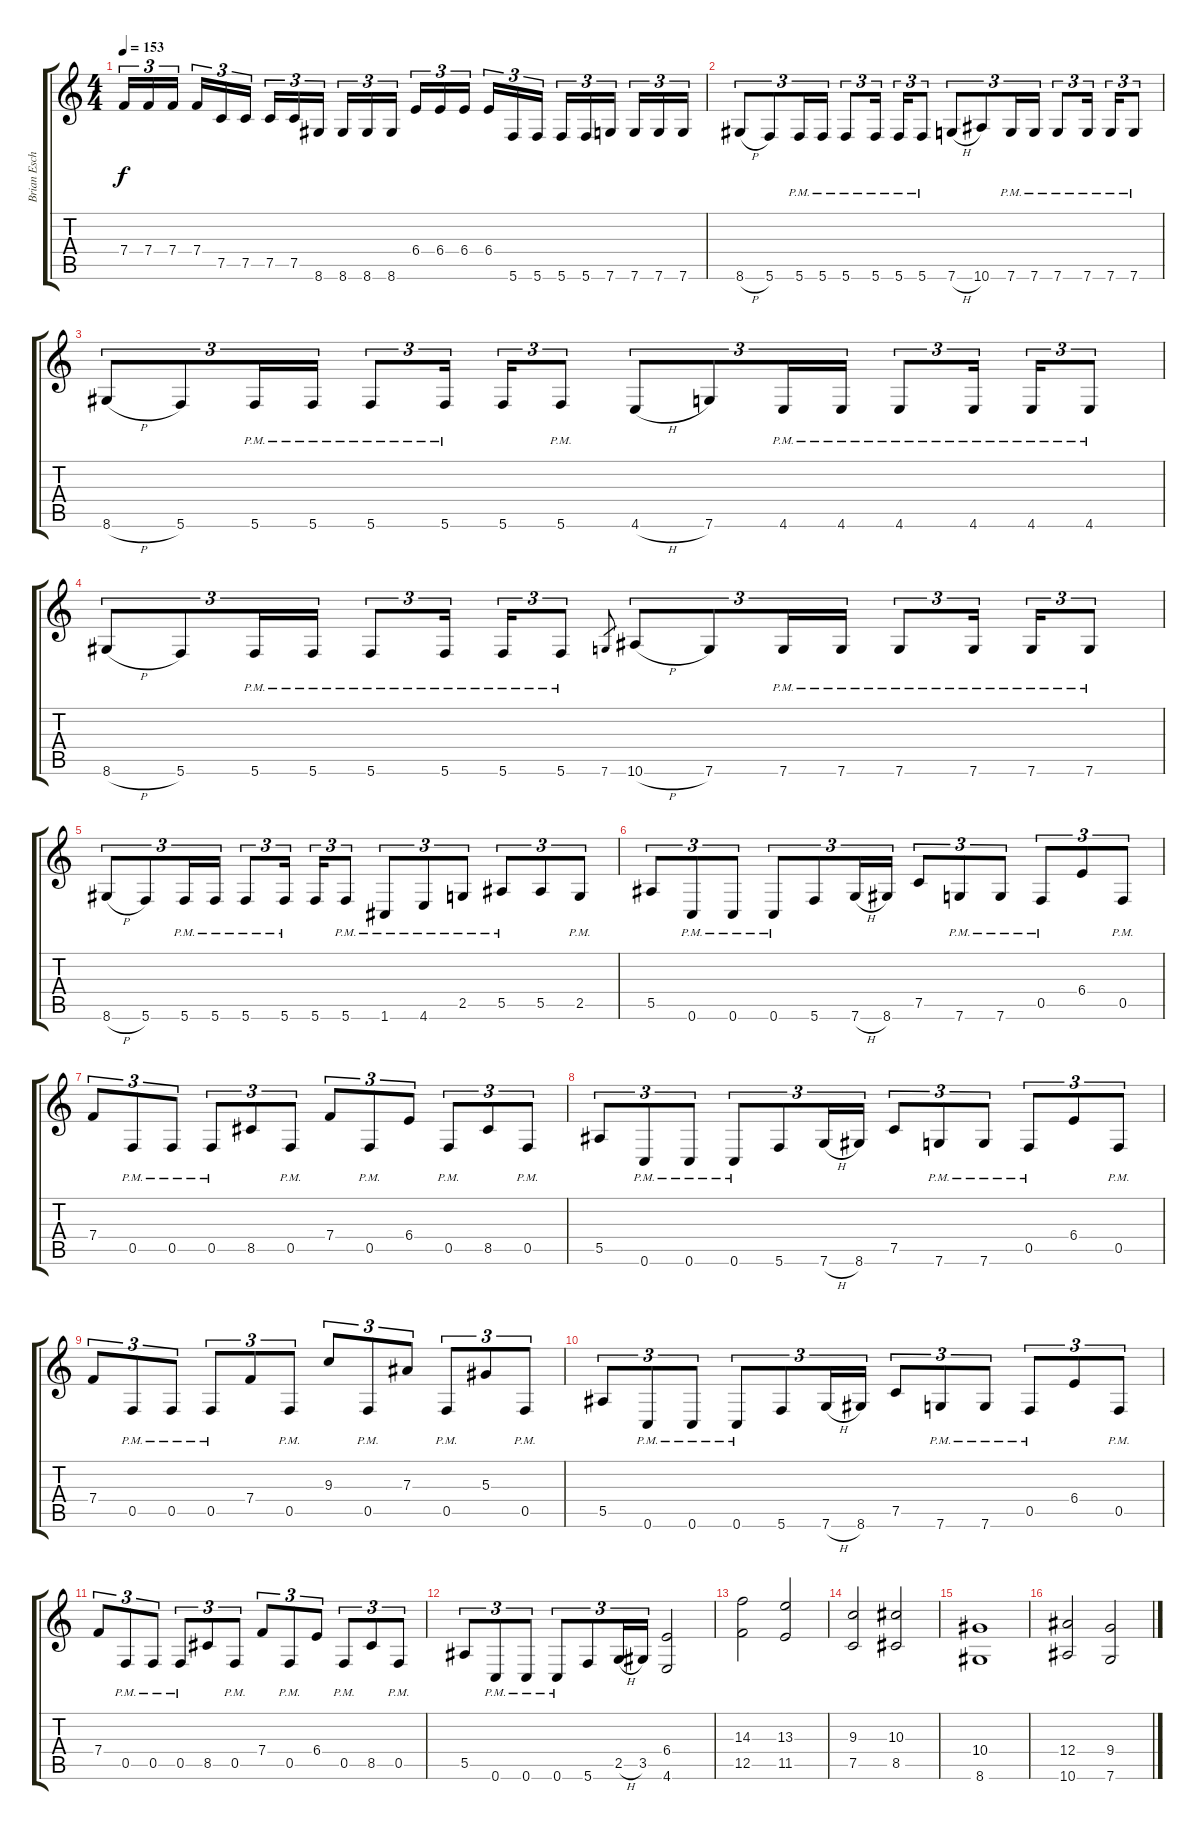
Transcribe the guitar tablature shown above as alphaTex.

\track ("Brian Eschbach (Lead Guitar)" "Brian Esch") {instrument distortionguitar}
\staff {score tabs}
\tuning (C4 G3 Eb3 Bb2 F2 C2) {hide}
\ts (4 4)
\tempo 153
\clef g2
\ks c
7.4.16{tu (3 2) dy f} 7.4.16{tu (3 2)} 7.4.16{tu (3 2)} 7.4.16{tu (3 2)} 7.5.16{tu (3 2)} 7.5.16{tu (3 2)} 7.5.16{tu (3 2)} 7.5.16{tu (3 2)} 8.6.16{tu (3 2)} 8.6.16{tu (3 2)} 8.6.16{tu (3 2)} 8.6.16{tu (3 2)} 6.4.16{tu (3 2)} 6.4.16{tu (3 2)} 6.4.16{tu (3 2)} 6.4.16{tu (3 2)} 5.6.16{tu (3 2)} 5.6.16{tu (3 2)} 5.6.16{tu (3 2)} 5.6.16{tu (3 2)} 7.6.16{tu (3 2)} 7.6.16{tu (3 2)} 7.6.16{tu (3 2)} 7.6.16{tu (3 2)} |
8.6{h}.8{tu (3 2)} 5.6.8{tu (3 2)} 5.6{pm}.16{tu (3 2)} 5.6{pm}.16{tu (3 2)} 5.6{pm}.8{tu (3 2)} 5.6{pm}.16{tu (3 2)} 5.6{pm}.16{tu (3 2)} 5.6{pm}.8{tu (3 2)} 7.6{h}.8{tu (3 2)} 10.6.8{tu (3 2)} 7.6{pm}.16{tu (3 2)} 7.6{pm}.16{tu (3 2)} 7.6{pm}.8{tu (3 2)} 7.6{pm}.16{tu (3 2)} 7.6{pm}.16{tu (3 2)} 7.6{pm}.8{tu (3 2)} |
8.6{h}.8{tu (3 2)} 5.6.8{tu (3 2)} 5.6{pm}.16{tu (3 2)} 5.6{pm}.16{tu (3 2)} 5.6{pm}.8{tu (3 2)} 5.6{pm}.16{tu (3 2)} 5.6.16{tu (3 2)} 5.6{pm}.8{tu (3 2)} 4.6{h}.8{tu (3 2)} 7.6.8{tu (3 2)} 4.6{pm}.16{tu (3 2)} 4.6{pm}.16{tu (3 2)} 4.6{pm}.8{tu (3 2)} 4.6{pm}.16{tu (3 2)} 4.6{pm}.16{tu (3 2)} 4.6{pm}.8{tu (3 2)} |
8.6{h}.8{tu (3 2)} 5.6.8{tu (3 2)} 5.6{pm}.16{tu (3 2)} 5.6{pm}.16{tu (3 2)} 5.6{pm}.8{tu (3 2)} 5.6{pm}.16{tu (3 2)} 5.6{pm}.16{tu (3 2)} 5.6{pm}.8{tu (3 2)} 7.6.8{gr} 10.6{h}.8{tu (3 2)} 7.6.8{tu (3 2)} 7.6{pm}.16{tu (3 2)} 7.6{pm}.16{tu (3 2)} 7.6{pm}.8{tu (3 2)} 7.6{pm}.16{tu (3 2)} 7.6{pm}.16{tu (3 2)} 7.6{pm}.8{tu (3 2)} |
8.6{h}.8{tu (3 2)} 5.6.8{tu (3 2)} 5.6{pm}.16{tu (3 2)} 5.6{pm}.16{tu (3 2)} 5.6{pm}.8{tu (3 2)} 5.6{pm}.16{tu (3 2)} 5.6.16{tu (3 2)} 5.6{pm}.8{tu (3 2)} 1.6{pm}.8{tu (3 2)} 4.6{pm}.8{tu (3 2)} 2.5{pm}.8{tu (3 2)} 5.5{pm}.8{tu (3 2)} 5.5.8{tu (3 2)} 2.5{pm}.8{tu (3 2)} |
5.5.8{tu (3 2)} 0.6{pm}.8{tu (3 2)} 0.6{pm}.8{tu (3 2)} 0.6{pm}.8{tu (3 2)} 5.6.8{tu (3 2)} 7.6{h}.16{tu (3 2)} 8.6.16{tu (3 2)} 7.5.8{tu (3 2)} 7.6{pm}.8{tu (3 2)} 7.6{pm}.8{tu (3 2)} 0.5{pm}.8{tu (3 2)} 6.4.8{tu (3 2)} 0.5{pm}.8{tu (3 2)} |
7.4.8{tu (3 2)} 0.5{pm}.8{tu (3 2)} 0.5{pm}.8{tu (3 2)} 0.5{pm}.8{tu (3 2)} 8.5.8{tu (3 2)} 0.5{pm}.8{tu (3 2)} 7.4.8{tu (3 2)} 0.5{pm}.8{tu (3 2)} 6.4.8{tu (3 2)} 0.5{pm}.8{tu (3 2)} 8.5.8{tu (3 2)} 0.5{pm}.8{tu (3 2)} |
5.5.8{tu (3 2)} 0.6{pm}.8{tu (3 2)} 0.6{pm}.8{tu (3 2)} 0.6{pm}.8{tu (3 2)} 5.6.8{tu (3 2)} 7.6{h}.16{tu (3 2)} 8.6.16{tu (3 2)} 7.5.8{tu (3 2)} 7.6{pm}.8{tu (3 2)} 7.6{pm}.8{tu (3 2)} 0.5{pm}.8{tu (3 2)} 6.4.8{tu (3 2)} 0.5{pm}.8{tu (3 2)} |
7.4.8{tu (3 2)} 0.5{pm}.8{tu (3 2)} 0.5{pm}.8{tu (3 2)} 0.5{pm}.8{tu (3 2)} 7.4.8{tu (3 2)} 0.5{pm}.8{tu (3 2)} 9.3.8{tu (3 2)} 0.5{pm}.8{tu (3 2)} 7.3.8{tu (3 2)} 0.5{pm}.8{tu (3 2)} 5.3.8{tu (3 2)} 0.5{pm}.8{tu (3 2)} |
5.5.8{tu (3 2)} 0.6{pm}.8{tu (3 2)} 0.6{pm}.8{tu (3 2)} 0.6{pm}.8{tu (3 2)} 5.6.8{tu (3 2)} 7.6{h}.16{tu (3 2)} 8.6.16{tu (3 2)} 7.5.8{tu (3 2)} 7.6{pm}.8{tu (3 2)} 7.6{pm}.8{tu (3 2)} 0.5{pm}.8{tu (3 2)} 6.4.8{tu (3 2)} 0.5{pm}.8{tu (3 2)} |
7.4.8{tu (3 2)} 0.5{pm}.8{tu (3 2)} 0.5{pm}.8{tu (3 2)} 0.5{pm}.8{tu (3 2)} 8.5.8{tu (3 2)} 0.5{pm}.8{tu (3 2)} 7.4.8{tu (3 2)} 0.5{pm}.8{tu (3 2)} 6.4.8{tu (3 2)} 0.5{pm}.8{tu (3 2)} 8.5.8{tu (3 2)} 0.5{pm}.8{tu (3 2)} |
5.5.8{tu (3 2)} 0.6{pm}.8{tu (3 2)} 0.6{pm}.8{tu (3 2)} 0.6{pm}.8{tu (3 2)} 5.6.8{tu (3 2)} 2.5{h}.16{tu (3 2)} 3.5.16{tu (3 2)} (6.4 4.6).2 |
(14.3 12.5).2 (13.3 11.5).2 |
(9.3 7.5).2 (10.3 8.5).2 |
(10.4 8.6).1 |
(12.4 10.6).2 (9.4 7.6).2
